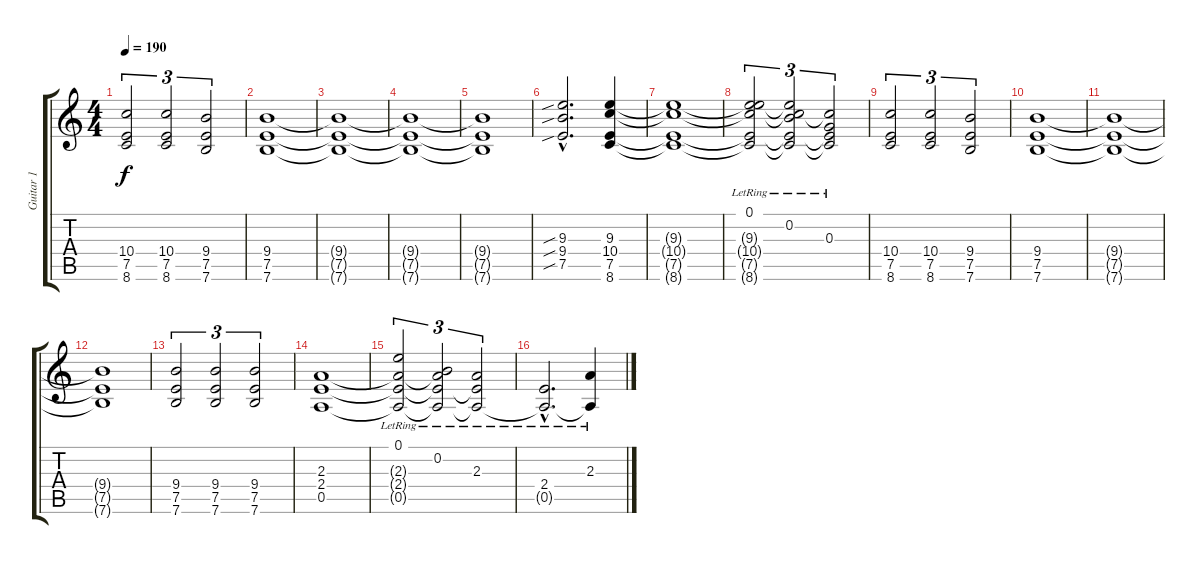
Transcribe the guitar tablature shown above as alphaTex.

\track ("Guitar 1" "Guitar 1") {instrument overdrivenguitar}
\staff {score tabs}
\tuning (E4 B3 G3 D3 A2 E2) {hide}
\ts (4 4)
\tempo 190
\clef g2
\ks c
(10.4 7.5 8.6).2{tu (3 2) dy f} (10.4 7.5 8.6).2{tu (3 2)} (9.4 7.5 7.6).2{tu (3 2)} |
(9.4 7.5 7.6).1 |
(9.4{t} 7.5{t} 7.6{t}).1 |
(9.4{t} 7.5{t} 7.6{t}).1 |
(9.4{t} 7.5{t} 7.6{t}).1 |
(9.3{sib hac} 9.4{sib hac} 7.5{sib hac}).2{d} (9.3 10.4 7.5 8.6).4 |
(9.3{t} 10.4{t} 7.5{t} 8.6{t}).1 |
(0.1{lr} 9.3{t} 10.4{t} 7.5{t} 8.6{t}).2{tu (3 2)} (0.2{lr} 9.3{t} 10.4{t} 7.5{t} 8.6{t}).2{tu (3 2)} (0.3{lr} 10.4{t} 7.5{t} 8.6{t}).2{tu (3 2)} |
(10.4 7.5 8.6).2{tu (3 2)} (10.4 7.5 8.6).2{tu (3 2)} (9.4 7.5 7.6).2{tu (3 2)} |
(9.4 7.5 7.6).1 |
(9.4{t} 7.5{t} 7.6{t}).1 |
(9.4{t} 7.5{t} 7.6{t}).1 |
(9.4 7.5 7.6).2{tu (3 2)} (9.4 7.5 7.6).2{tu (3 2)} (9.4 7.5 7.6).2{tu (3 2)} |
(2.3 2.4 0.5).1 |
(0.1{lr} 2.3{t} 2.4{t} 0.5{t}).2{tu (3 2)} (0.2{lr} 2.3{t} 2.4{t} 0.5{t}).2{tu (3 2)} (2.3{lr} 2.4{t} 0.5{t}).2{tu (3 2)} |
(2.4{hac lr} 0.5{hac t}).2{d} (2.3{lr} 0.5{t}).4
